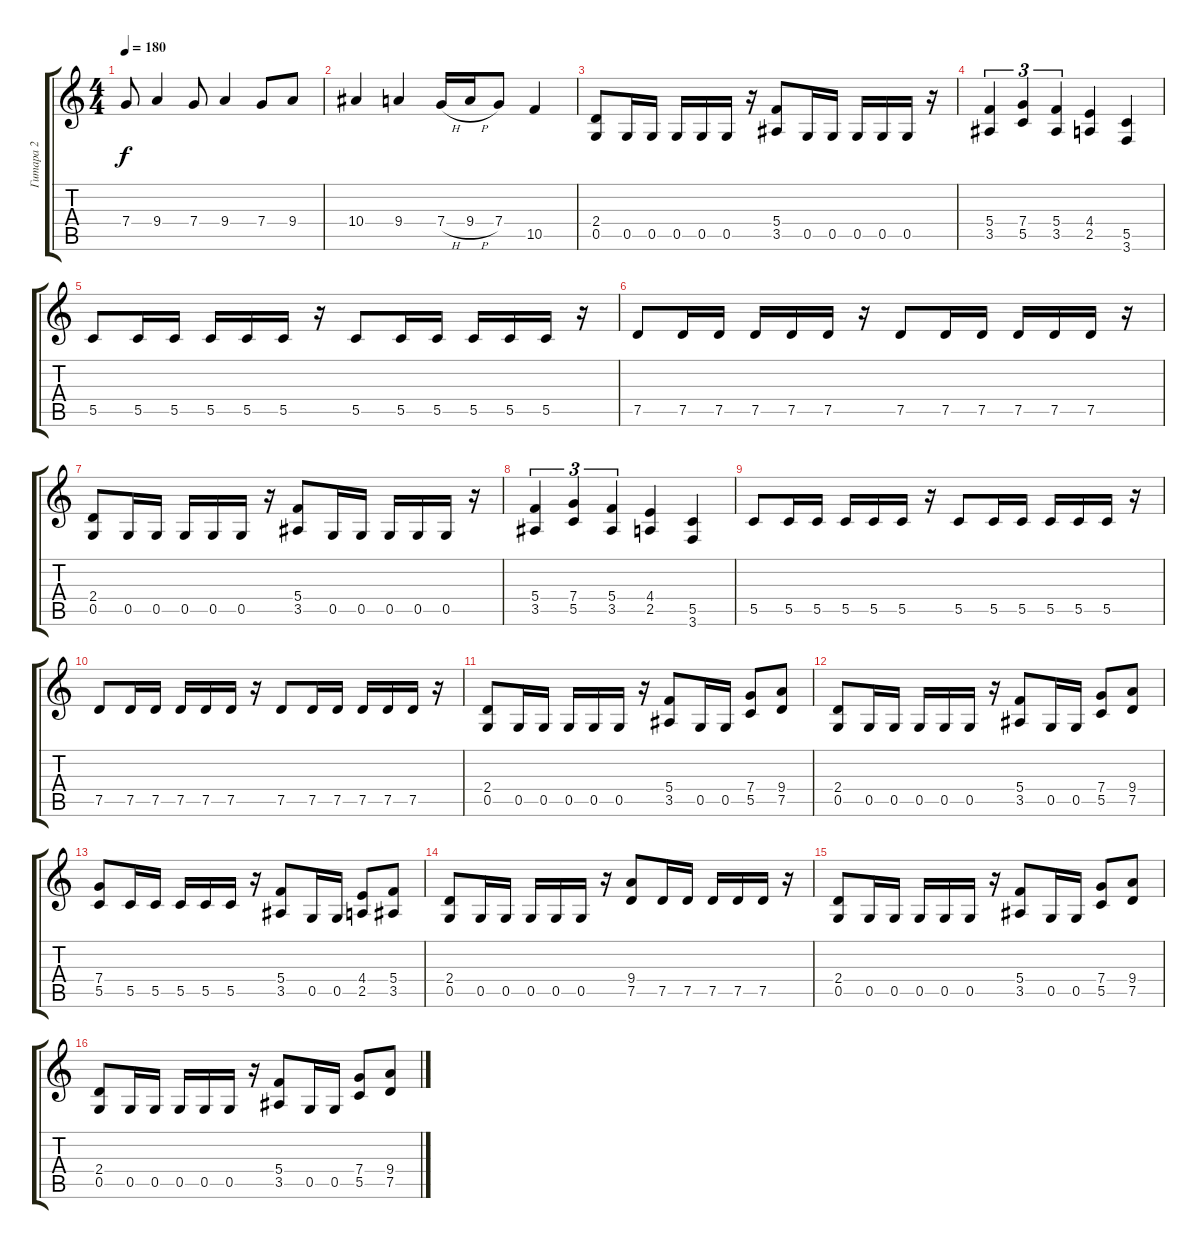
\track ("Гитара 2" "Гитара 2") {instrument distortionguitar}
\staff {score tabs}
\tuning (D4 A3 F3 C3 G2 D2) {hide}
\ts (4 4)
\tempo 180
\clef g2
\ks c
7.4.8{dy f} 9.4.4 7.4.8 9.4.4 7.4.8 9.4.8 |
10.4.4 9.4.4 7.4{h}.16 9.4{h}.16 7.4.8 10.5.4 |
(2.4 0.5).8 0.5.16 0.5.16 0.5.16 0.5.16 0.5.16 r.16 (5.4 3.5).8 0.5.16 0.5.16 0.5.16 0.5.16 0.5.16 r.16 |
(5.4 3.5).4{tu (3 2)} (7.4 5.5).4{tu (3 2)} (5.4 3.5).4{tu (3 2)} (4.4 2.5).4 (5.5 3.6).4 |
5.5.8 5.5.16 5.5.16 5.5.16 5.5.16 5.5.16 r.16 5.5.8 5.5.16 5.5.16 5.5.16 5.5.16 5.5.16 r.16 |
7.5.8 7.5.16 7.5.16 7.5.16 7.5.16 7.5.16 r.16 7.5.8 7.5.16 7.5.16 7.5.16 7.5.16 7.5.16 r.16 |
(2.4 0.5).8 0.5.16 0.5.16 0.5.16 0.5.16 0.5.16 r.16 (5.4 3.5).8 0.5.16 0.5.16 0.5.16 0.5.16 0.5.16 r.16 |
(5.4 3.5).4{tu (3 2)} (7.4 5.5).4{tu (3 2)} (5.4 3.5).4{tu (3 2)} (4.4 2.5).4 (5.5 3.6).4 |
5.5.8 5.5.16 5.5.16 5.5.16 5.5.16 5.5.16 r.16 5.5.8 5.5.16 5.5.16 5.5.16 5.5.16 5.5.16 r.16 |
7.5.8 7.5.16 7.5.16 7.5.16 7.5.16 7.5.16 r.16 7.5.8 7.5.16 7.5.16 7.5.16 7.5.16 7.5.16 r.16 |
(2.4 0.5).8 0.5.16 0.5.16 0.5.16 0.5.16 0.5.16 r.16 (5.4 3.5).8 0.5.16 0.5.16 (7.4 5.5).8 (9.4 7.5).8 |
(2.4 0.5).8 0.5.16 0.5.16 0.5.16 0.5.16 0.5.16 r.16 (5.4 3.5).8 0.5.16 0.5.16 (7.4 5.5).8 (9.4 7.5).8 |
(7.4 5.5).8 5.5.16 5.5.16 5.5.16 5.5.16 5.5.16 r.16 (5.4 3.5).8 0.5.16 0.5.16 (4.4 2.5).8 (5.4 3.5).8 |
(2.4 0.5).8 0.5.16 0.5.16 0.5.16 0.5.16 0.5.16 r.16 (9.4 7.5).8 7.5.16 7.5.16 7.5.16 7.5.16 7.5.16 r.16 |
(2.4 0.5).8 0.5.16 0.5.16 0.5.16 0.5.16 0.5.16 r.16 (5.4 3.5).8 0.5.16 0.5.16 (7.4 5.5).8 (9.4 7.5).8 |
(2.4 0.5).8 0.5.16 0.5.16 0.5.16 0.5.16 0.5.16 r.16 (5.4 3.5).8 0.5.16 0.5.16 (7.4 5.5).8 (9.4 7.5).8
